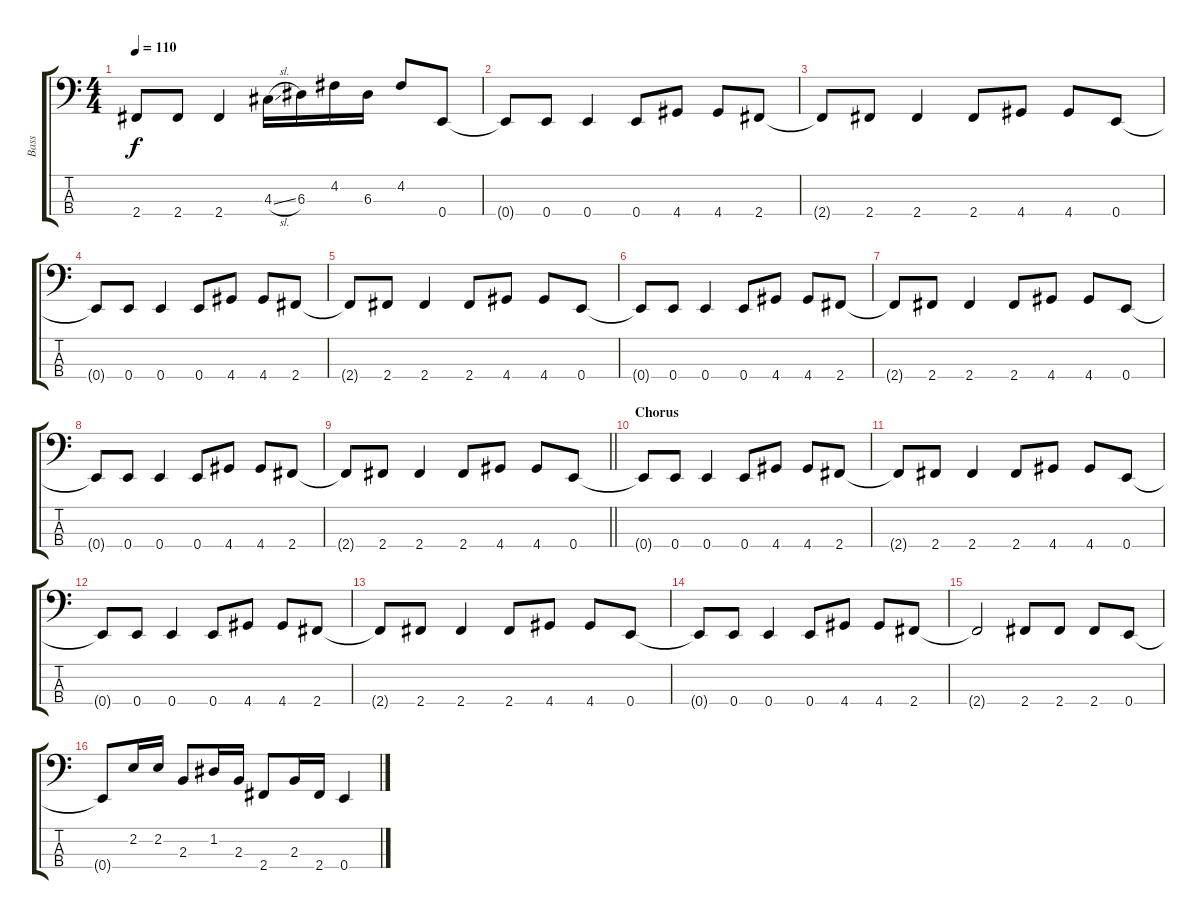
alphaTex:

\track ("Bass" "Bass") {instrument electricbassfinger}
\staff {score tabs}
\tuning (G2 D2 A1 E1) {hide}
\ts (4 4)
\tempo 110
\clef f4
\ks c
2.4{t}.8{dy f} 2.4.8 2.4.4 4.3{sl}.16 6.3.16 4.2.16 6.3.16 4.2.8 0.4.8 |
0.4{t}.8 0.4.8 0.4.4 0.4.8 4.4.8 4.4.8 2.4.8 |
2.4{t}.8 2.4.8 2.4.4 2.4.8 4.4.8 4.4.8 0.4.8 |
0.4{t}.8 0.4.8 0.4.4 0.4.8 4.4.8 4.4.8 2.4.8 |
2.4{t}.8 2.4.8 2.4.4 2.4.8 4.4.8 4.4.8 0.4.8 |
0.4{t}.8 0.4.8 0.4.4 0.4.8 4.4.8 4.4.8 2.4.8 |
2.4{t}.8 2.4.8 2.4.4 2.4.8 4.4.8 4.4.8 0.4.8 |
0.4{t}.8 0.4.8 0.4.4 0.4.8 4.4.8 4.4.8 2.4.8 |
\barLineRight lightlight
2.4{t}.8 2.4.8 2.4.4 2.4.8 4.4.8 4.4.8 0.4.8 |
\section ("" "Chorus")
0.4{t}.8 0.4.8 0.4.4 0.4.8 4.4.8 4.4.8 2.4.8 |
2.4{t}.8 2.4.8 2.4.4 2.4.8 4.4.8 4.4.8 0.4.8 |
0.4{t}.8 0.4.8 0.4.4 0.4.8 4.4.8 4.4.8 2.4.8 |
2.4{t}.8 2.4.8 2.4.4 2.4.8 4.4.8 4.4.8 0.4.8 |
0.4{t}.8 0.4.8 0.4.4 0.4.8 4.4.8 4.4.8 2.4.8 |
2.4{t}.2 2.4.8 2.4.8 2.4.8 0.4.8 |
0.4{t}.8 2.2.16 2.2.16 2.3.8 1.2.16 2.3.16 2.4.8 2.3.16 2.4.16 0.4.4
